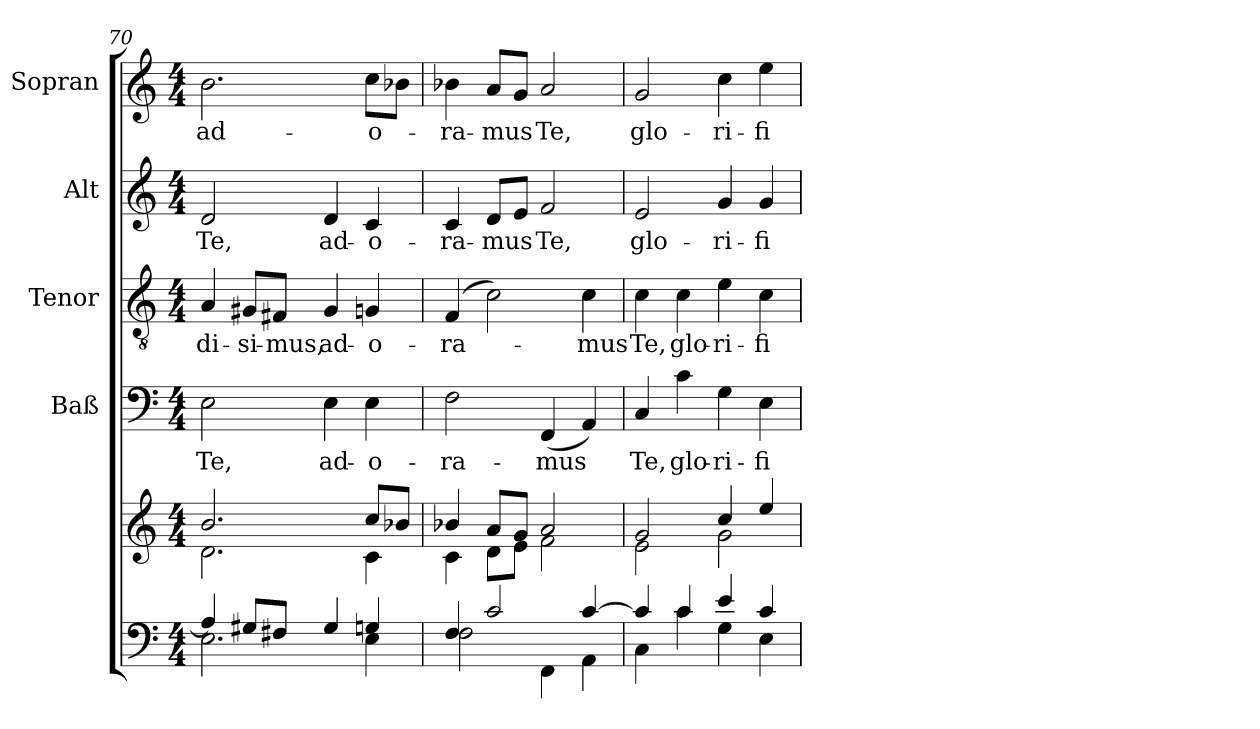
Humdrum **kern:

**kern	**kern	**kern	**text	**kern	**text	**kern	**text	**kern	**text
*part5	*part5	*part4	*part4	*part3	*part3	*part2	*part2	*part1	*part1
*staff6	*staff5	*staff4	*staff4	*staff3	*staff3	*staff2	*staff2	*staff1	*staff1
*	*	*I"Baß	*	*I"Tenor	*	*I"Alt	*	*I"Sopran	*
*	*	*I'Baß	*	*I'Ten	*	*I'Alt	*	*I'Sop	*
!!LO:LB:g=z
*clefF4	*clefG2	*clefF4	*	*clefGv2	*	*clefG2	*	*clefG2	*
*k[]	*k[]	*k[]	*	*k[]	*	*k[]	*	*k[]	*
*C:	*C:	*C:	*	*C:	*	*C:	*	*C:	*
*M4/4	*M4/4	*M4/4	*	*M4/4	*	*M4/4	*	*M4/4	*
=70	=70	=70	=70	=70	=70	=70	=70	=70	=70
*^	*^	*	*	*	*	*	*	*	*
!	!	!	!	!	!LO:LY:b	!	!LO:LY:b	!	!LO:LY:b	!	!LO:LY:b
4A/]	2.E\	2.b/	2.d\	2E\	Te,	4A/	-di-	2d/	Te,	2.b\	ad-
!	!	!	!	!	!	!	!LO:LY:b	!	!	!	!
8G#X/L	.	.	.	.	.	8G#X/L	-si-	.	.	.	.
!	!	!	!	!	!	!	!LO:LY:b	!	!	!	!
8F#X/J	.	.	.	.	.	8F#X/J	-mus,	.	.	.	.
!	!	!	!	!	!LO:LY:b	!	!LO:LY:b	!	!LO:LY:b	!	!
4G#/	.	.	.	4E\	ad-	4G#/	ad-	4d/	ad-	.	.
!	!	!	!	!	!LO:LY:b	!	!LO:LY:b	!	!LO:LY:b	!	!LO:LY:b
4Gn/	4E\	8cc/L	4c\	4E\	-o-	4Gn/	-o-	4c/	-o-	8cc\L	-o-
.	.	8b-X/J	.	.	.	.	.	.	.	8b-X\J	.
=71	=71	=71	=71	=71	=71	=71	=71	=71	=71	=71	=71
!	!	!	!	!	!LO:LY:b	!	!LO:LY:b	!	!LO:LY:b	!	!LO:LY:b
4F/	2F\	4b-X/	4c\	2F\	-ra-	(4F/	-ra-	4c/	-ra-	4b-X\	-ra-
!	!	!	!	!	!	!	!	!	!LO:LY:b	!	!LO:LY:b
2c/	.	8a/L	8d\L	.	.	2c\)	.	8d/L	-mus	8a/L	-mus
.	.	8g/J	8e\J	.	.	.	.	8e/J	.	8g/J	.
!	!	!	!	!	!LO:LY:b	!	!	!	!LO:LY:b	!	!LO:LY:b
.	4FF\	2a/	2f\	(<4FF/	-mus	.	.	2f/	Te,	2a/	Te,
!	!	!	!	!	!	!	!LO:LY:b	!	!	!	!
[>4c/	4AA\	.	.	4AA/)	.	4c\	-mus	.	.	.	.
=72	=72	=72	=72	=72	=72	=72	=72	=72	=72	=72	=72
!	!	!	!	!	!LO:LY:b	!	!LO:LY:b	!	!LO:LY:b	!	!LO:LY:b
4c/]	4C\	2g/	2e\	4C/	Te,	4c\	Te,	2e/	glo-	2g/	glo-
!	!	!	!	!	!LO:LY:b	!	!LO:LY:b	!	!	!	!
4c/	4c\	.	.	4c\	glo-	4c\	glo-	.	.	.	.
!	!	!	!	!	!LO:LY:b	!	!LO:LY:b	!	!LO:LY:b	!	!LO:LY:b
4e/	4G\	4cc/	2g\	4G\	-ri-	4e\	-ri-	4g/	-ri-	4cc\	-ri-
!	!	!	!	!	!LO:LY:b	!	!LO:LY:b	!	!LO:LY:b	!	!LO:LY:b
4c/	4E\	4ee/	.	4E\	-fi-	4c\	-fi-	4g/	-fi-	4ee\	-fi-
*v	*v	*	*	*	*	*	*	*	*	*	*
*	*v	*v	*	*	*	*	*	*	*	*
=	=	=	=	=	=	=	=	=	=
*-	*-	*-	*-	*-	*-	*-	*-	*-	*-
